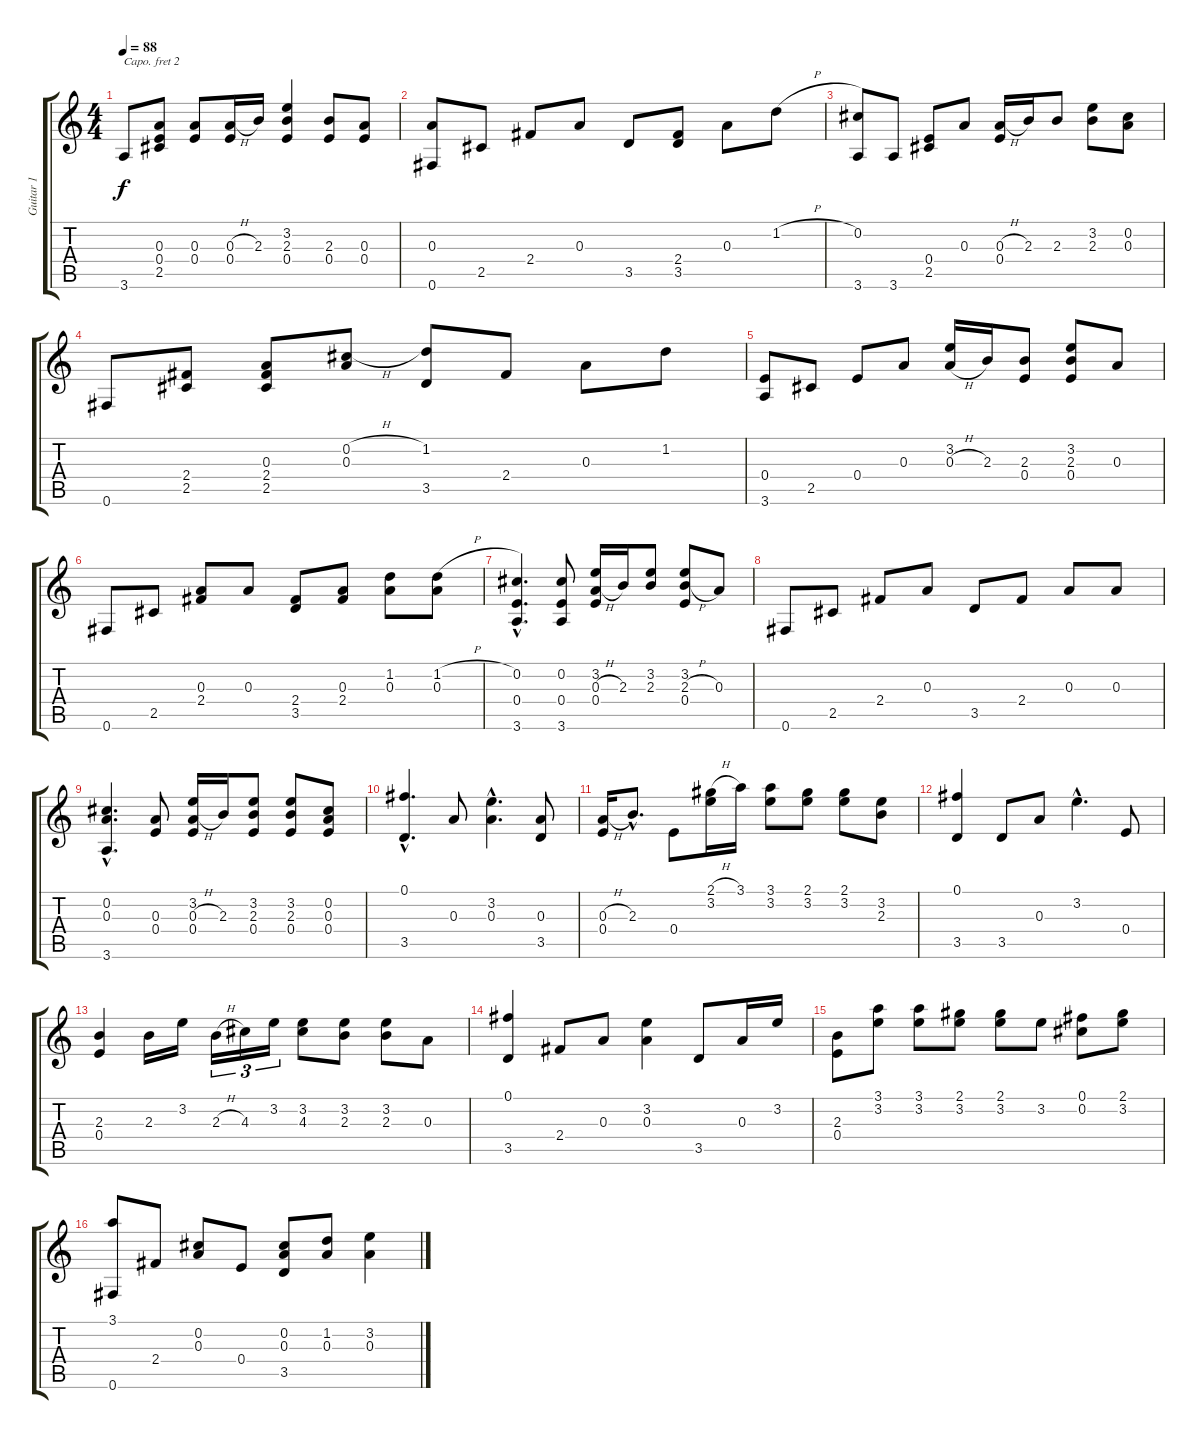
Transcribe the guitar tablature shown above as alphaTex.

\track ("Guitar 1 " "Guitar 1 ") {instrument overdrivenguitar}
\staff {score tabs}
\capo 2
\tuning (E4 B3 G3 D3 A2 E2) {hide}
\ts (4 4)
\tempo 88
\clef g2
\ks c
3.6.8{dy f} (0.3 0.4 2.5).8 (0.3 0.4).8 (0.3{h} 0.4).16 2.3.16 (3.2 2.3 0.4).4 (2.3 0.4).8 (0.3 0.4).8 |
(0.3 0.6).8 2.5.8 2.4.8 0.3.8 3.5.8 (2.4 3.5).8 0.3.8 1.2{h}.8 |
(0.2 3.6).8 3.6.8 (0.4 2.5).8 0.3.8 (0.3{h} 0.4).16 2.3.16 2.3.8 (3.2 2.3).8 (0.2 0.3).8 |
0.6.8 (2.4 2.5).8 (0.3 2.4 2.5).8 (0.2{h} 0.3).8 (1.2 3.5).8 2.4.8 0.3.8 1.2.8 |
(0.4 3.6).8 2.5.8 0.4.8 0.3.8 (3.2 0.3{h}).16 2.3.16 (2.3 0.4).8 (3.2 2.3 0.4).8 0.3.8 |
0.6.8 2.5.8 (0.3 2.4).8 0.3.8 (2.4 3.5).8 (0.3 2.4).8 (1.2 0.3).8 (1.2{h} 0.3).8 |
(0.2{hac} 0.4{hac} 3.6{hac}).4{d} (0.2 0.4 3.6).8 (3.2 0.3{h} 0.4).16 2.3.16 (3.2 2.3).8 (3.2 2.3{h} 0.4).8 0.3.8 |
0.6.8 2.5.8 2.4.8 0.3.8 3.5.8 2.4.8 0.3.8 0.3.8 |
(0.2{hac} 0.3{hac} 3.6{hac}).4{d} (0.3 0.4).8 (3.2 0.3{h} 0.4).16 2.3.16 (3.2 2.3 0.4).8 (3.2 2.3 0.4).8 (0.2 0.3 0.4).8 |
(0.1{hac} 3.5{hac}).4{d} 0.3.8 (3.2{hac} 0.3{hac}).4{d} (0.3 3.5).8 |
(0.3{h} 0.4).16 2.3{hac}.8{d} 0.4.8 (2.1{h} 3.2).16 3.1.16 (3.1 3.2).8 (2.1 3.2).8 (2.1 3.2).8 (3.2 2.3).8 |
(0.1 3.5).4 3.5.8 0.3.8 3.2{hac}.4{d} 0.4.8 |
(2.3 0.4).4 2.3.16 3.2.16 2.3{h}.16{tu (3 2)} 4.3.16{tu (3 2)} 3.2.16{tu (3 2)} (3.2 4.3).8 (3.2 2.3).8 (3.2 2.3).8 0.3.8 |
(0.1 3.5).4 2.4.8 0.3.8 (3.2 0.3).4 3.5.8 0.3.16 3.2.16 |
(2.3 0.4).8 (3.1 3.2).8 (3.1 3.2).8 (2.1 3.2).8 (2.1 3.2).8 3.2.8 (0.1 0.2).8 (2.1 3.2).8 |
(3.1 0.6).8 2.4.8 (0.2 0.3).8 0.4.8 (0.2 0.3 3.5).8 (1.2 0.3).8 (3.2 0.3).4
